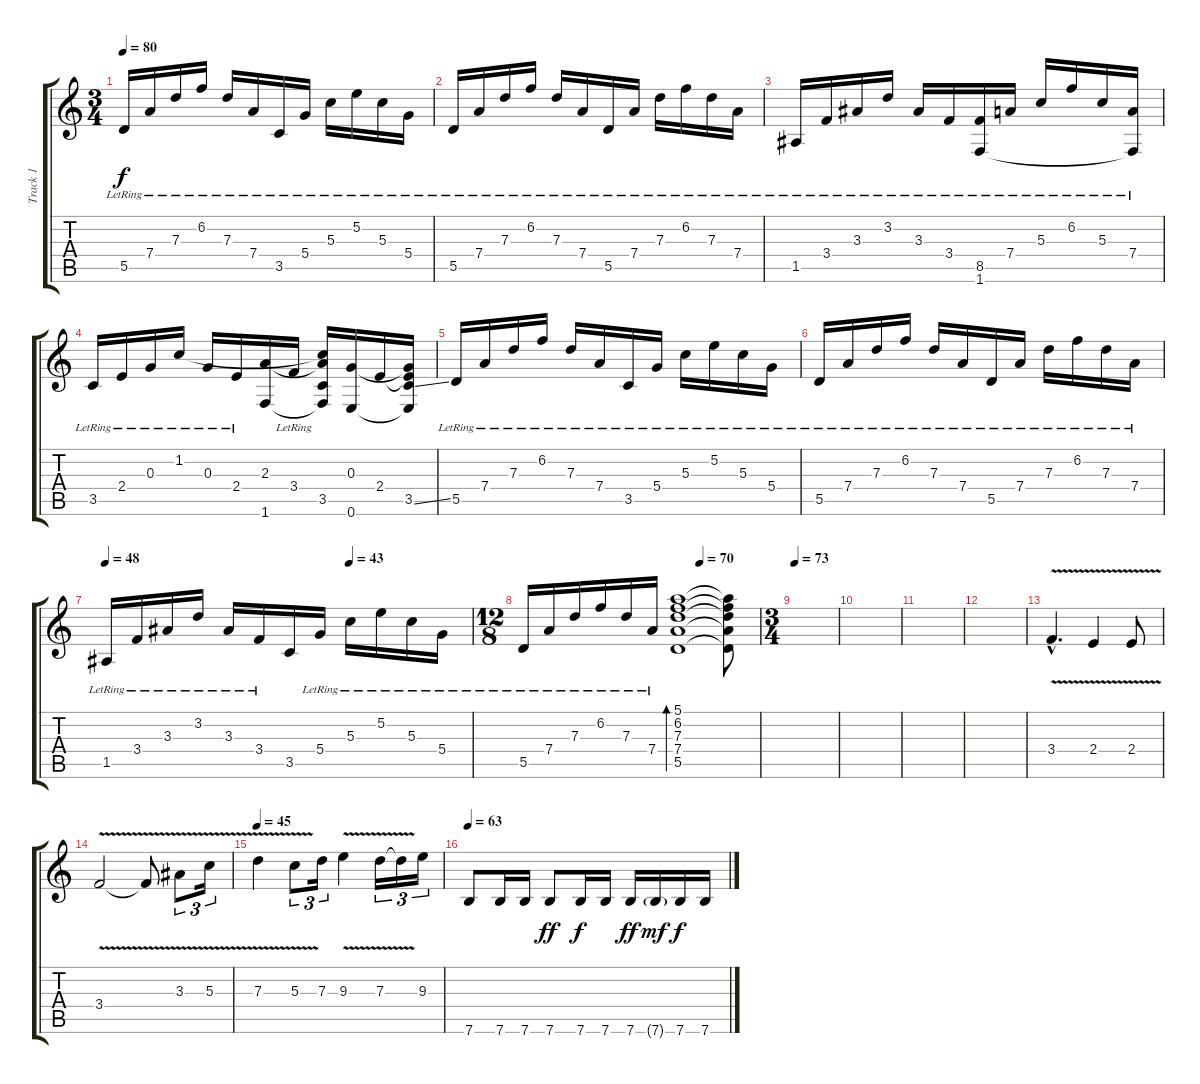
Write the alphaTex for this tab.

\track ("Track 1" "Track 1") {instrument overdrivenguitar}
\staff {score tabs}
\tuning (E4 B3 G3 D3 A2 E2) {hide}
\ts (3 4)
\tempo 80
\tempo 60
\tempo 80
\clef g2
\ks c
5.5{lr}.16{dy f volume 7 instrument acousticguitarnylon} 7.4{lr}.16 7.3{lr}.16 6.2{lr}.16 7.3{lr}.16 7.4{lr}.16 3.5{lr}.16 5.4{lr}.16 5.3{lr}.16 5.2{lr}.16 5.3{lr}.16 5.4{lr}.16 |
5.5{lr}.16 7.4{lr}.16 7.3{lr}.16 6.2{lr}.16 7.3{lr}.16 7.4{lr}.16 5.5{lr}.16 7.4{lr}.16 7.3{lr}.16 6.2{lr}.16 7.3{lr}.16 7.4{lr}.16 |
1.5{lr}.16 3.4{lr}.16 3.3{lr}.16 3.2{lr}.16 3.3{lr}.16 3.4{lr}.16 (8.5{lr} 1.6).16 7.4{lr}.16 5.3{lr}.16 6.2{lr}.16 5.3{lr}.16 (7.4{lr} 1.6{t}).16 |
3.5{lr}.16 2.4{lr}.16 0.3{lr}.16 1.2{lr}.16 0.3{lr}.16 2.4{lr}.16 (2.3 1.6).16 3.4{lr}.16 (1.2{t} 2.3{t} 3.5 1.6{t}).16 (0.3 0.6).16 2.4.16 (0.3{t} 2.4{t} 3.5{ss} 0.6{t}).16 |
5.5{lr}.16 7.4{lr}.16 7.3{lr}.16 6.2{lr}.16 7.3{lr}.16 7.4{lr}.16 3.5{lr}.16 5.4{lr}.16 5.3{lr}.16 5.2{lr}.16 5.3{lr}.16 5.4{lr}.16 |
5.5{lr}.16 7.4{lr}.16 7.3{lr}.16 6.2{lr}.16 7.3{lr}.16 7.4{lr}.16 5.5{lr}.16 7.4{lr}.16 7.3{lr}.16 6.2{lr}.16 7.3{lr}.16 7.4{lr}.16 |
\tempo 48
\tempo (43 0.6666666666666666)
1.5{lr}.16 3.4{lr}.16 3.3{lr}.16 3.2{lr}.16 3.3{lr}.16 3.4{lr}.16 3.5.16 5.4{lr}.16 5.3{lr}.16 5.2{lr}.16 5.3{lr}.16 5.4{lr}.16 |
\ts (12 8)
\tempo (70 0.75)
5.5{lr}.16 7.4{lr}.16 7.3{lr}.16 6.2{lr}.16 7.3{lr}.16 7.4{lr}.16 (5.1 6.2 7.3 7.4 5.5).1{bd 240} (5.1{t} 6.2{t} 7.3{t} 7.4{t} 5.5{t}).8 |
\ts (3 4)
\tempo 73
|
|
|
|
3.4{v hac}.4{d volume 13 instrument distortionguitar} 2.4{v}.4 2.4{v}.8 |
3.4{v}.2 3.4{t}.8 3.3{v}.8{tu (3 2)} 5.3{v}.16{tu (3 2)} |
\tempo 45
7.3{v}.4 5.3{v}.8{tu (3 2)} 7.3.16{tu (3 2)} 9.3{v}.4 7.3{v}.16{tu (3 2)} 7.3{t}.16{tu (3 2)} 9.3.16{tu (3 2)} |
\tempo 63
7.6.8{instrument timpani} 7.6.16{volume 8 instrument timpani} 7.6.16 7.6.8{dy ff} 7.6.16{dy f} 7.6.16 7.6.16{dy ff} 7.6{g}.16{dy mf} 7.6.16{dy f} 7.6.16
